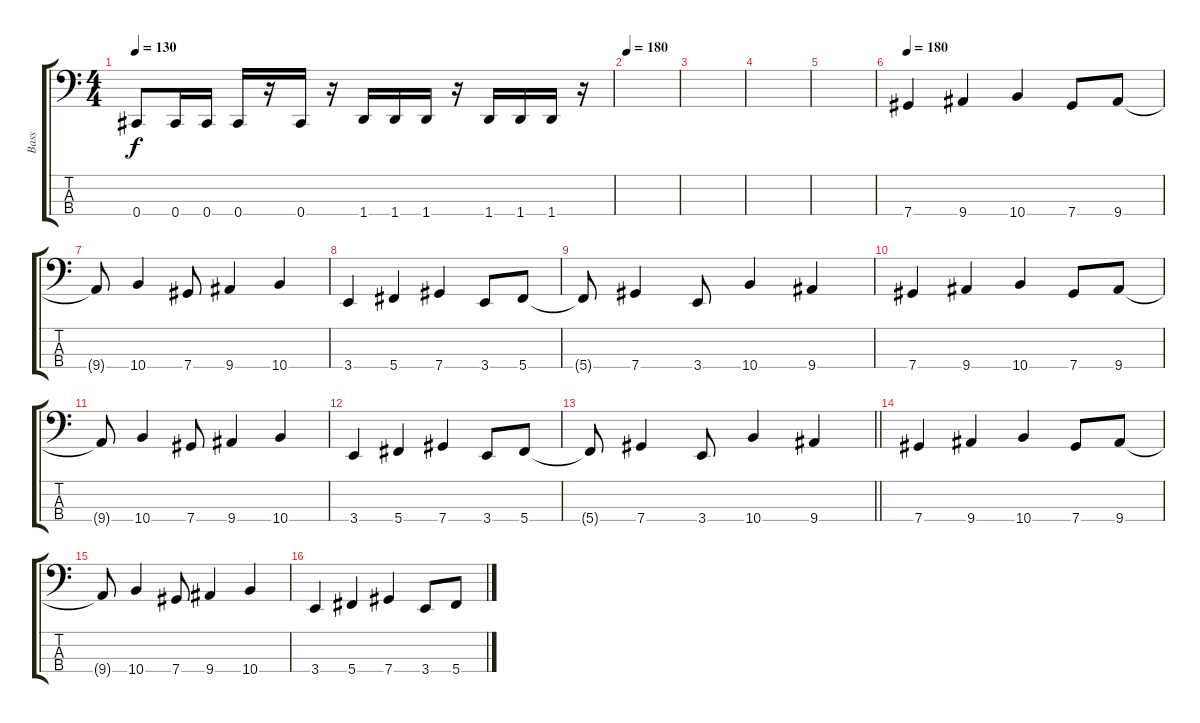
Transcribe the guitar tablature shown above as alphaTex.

\track ("Bass" "Bass") {instrument electricbasspick}
\staff {score tabs}
\tuning (Gb2 Db2 Ab1 Db1) {hide}
\ts (4 4)
\tempo 130
\clef f4
\ks c
0.4{t}.8{dy f} 0.4.16 0.4.16 0.4.16 r.16 0.4.16 r.16 1.4.16 1.4.16 1.4.16 r.16 1.4.16 1.4.16 1.4.16 r.16 |
\tempo 180
|
|
|
|
\tempo 180
7.4.4 9.4.4 10.4.4 7.4.8 9.4.8 |
9.4{t}.8 10.4.4 7.4.8 9.4.4 10.4.4 |
3.4.4 5.4.4 7.4.4 3.4.8 5.4.8 |
5.4{t}.8 7.4.4 3.4.8 10.4.4 9.4.4 |
7.4.4 9.4.4 10.4.4 7.4.8 9.4.8 |
9.4{t}.8 10.4.4 7.4.8 9.4.4 10.4.4 |
3.4.4 5.4.4 7.4.4 3.4.8 5.4.8 |
\barLineRight lightlight
5.4{t}.8 7.4.4 3.4.8 10.4.4 9.4.4 |
7.4.4 9.4.4 10.4.4 7.4.8 9.4.8 |
9.4{t}.8 10.4.4 7.4.8 9.4.4 10.4.4 |
3.4.4 5.4.4 7.4.4 3.4.8 5.4.8
